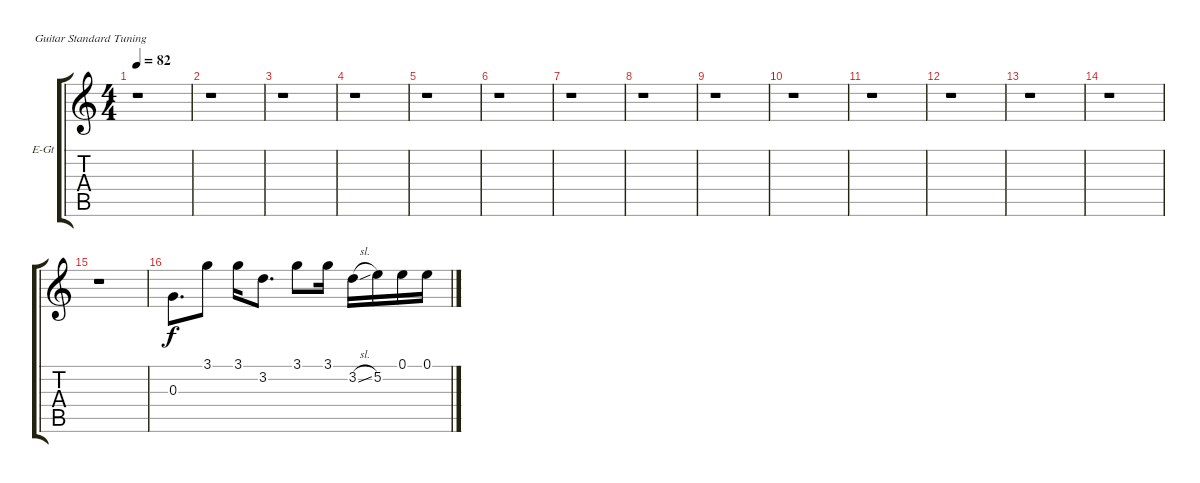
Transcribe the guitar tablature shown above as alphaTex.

\bracketExtendMode groupsimilarinstruments
\firstSystemTrackNameOrientation horizontal
\otherSystemsTrackNameOrientation horizontal
\track ("Guitar 2rt 1" "E-Gt") {instrument acousticgrandpiano}
\staff {score tabs}
\tuning (E4 B3 G3 D3 A2 E2)
\displaytranspose 12
\ts (4 4)
\tempo 82
\clef g2
\ks c
r.1{dy f} |
r.1 |
r.1 |
r.1 |
r.1 |
r.1 |
r.1 |
r.1 |
r.1 |
r.1 |
r.1 |
r.1 |
r.1 |
r.1 |
r.1 |
0.3.8{d} 3.1.8 3.1.16 3.2.8{d} 3.1.8 3.1.16 3.2{sl}.16 5.2.16 0.1.16 0.1.16
